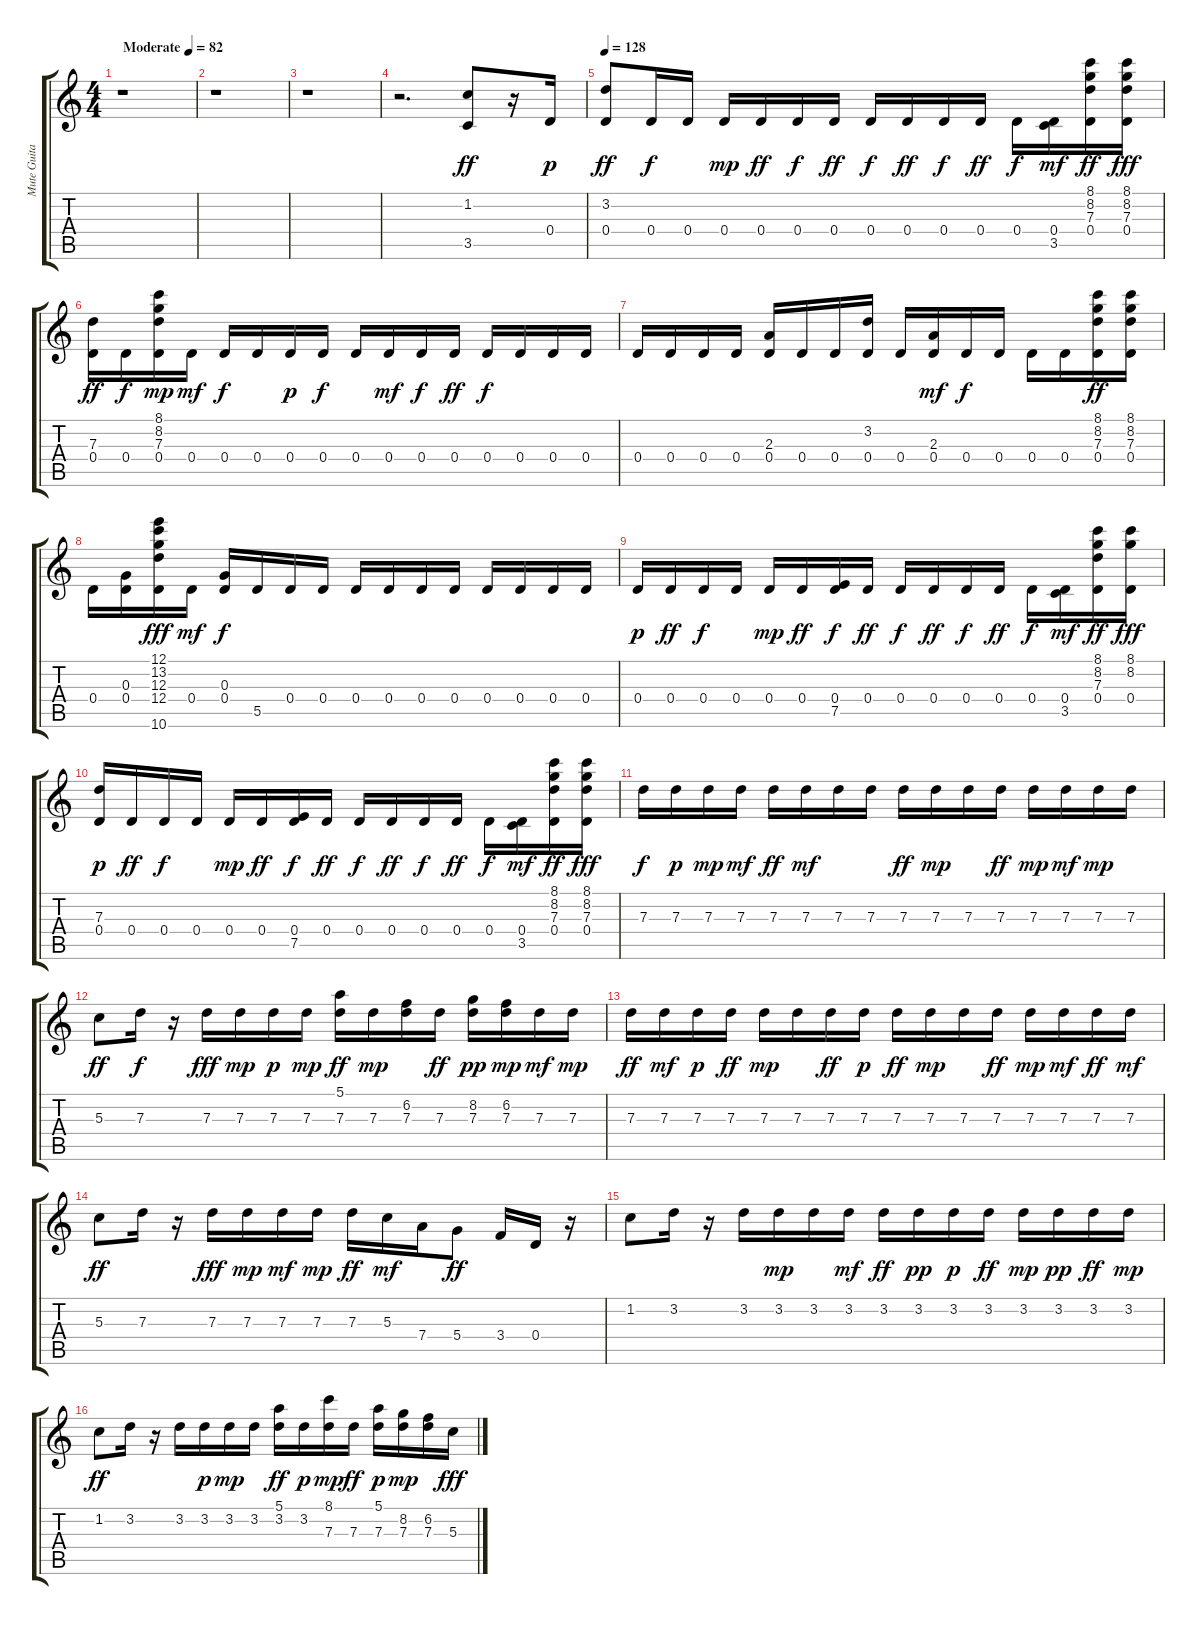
\track ("Mute Guitar | Jamiroquai" "Mute Guita") {instrument electricguitarmuted}
\staff {score tabs}
\tuning (E4 B3 G3 D3 A2 E2) {hide}
\ts (4 4)
\tempo (82 "Moderate")
\clef g2
\ks c
r.1{dy ff instrument electricguitarmuted} |
r.1 |
r.1 |
r.2{d} (1.2 3.5).8 r.16 0.4.16{dy p} |
\tempo 128
(3.2 0.4).8{dy ff} 0.4.16{dy f} 0.4.16 0.4.16{dy mp} 0.4.16{dy ff} 0.4.16{dy f} 0.4.16{dy ff} 0.4.16{dy f} 0.4.16{dy ff} 0.4.16{dy f} 0.4.16{dy ff} 0.4.16{dy f} (0.4 3.5).16{dy mf} (8.1 8.2 7.3 0.4).16{dy ff} (8.1 8.2 7.3 0.4).16{dy fff} |
(7.3 0.4).16{dy ff} 0.4.16{dy f} (8.1 8.2 7.3 0.4).16{dy mp} 0.4.16{dy mf} 0.4.16{dy f} 0.4.16 0.4.16{dy p} 0.4.16{dy f} 0.4.16 0.4.16{dy mf} 0.4.16{dy f} 0.4.16{dy ff} 0.4.16{dy f} 0.4.16 0.4.16 0.4.16 |
0.4.16 0.4.16 0.4.16 0.4.16 (2.3 0.4).16 0.4.16 0.4.16 (3.2 0.4).16 0.4.16 (2.3 0.4).16{dy mf} 0.4.16{dy f} 0.4.16 0.4.16 0.4.16 (8.1 8.2 7.3 0.4).16{dy ff} (8.1 8.2 7.3 0.4).16 |
0.4.16 (0.3 0.4).16 (12.1 13.2 12.3 12.4 10.6).16{dy fff} 0.4.16{dy mf} (0.3 0.4).16{dy f} 5.5.16 0.4.16 0.4.16 0.4.16 0.4.16 0.4.16 0.4.16 0.4.16 0.4.16 0.4.16 0.4.16 |
0.4.16{dy p} 0.4.16{dy ff} 0.4.16{dy f} 0.4.16 0.4.16{dy mp} 0.4.16{dy ff} (0.4 7.5).16{dy f} 0.4.16{dy ff} 0.4.16{dy f} 0.4.16{dy ff} 0.4.16{dy f} 0.4.16{dy ff} 0.4.16{dy f} (0.4 3.5).16{dy mf} (8.1 8.2 7.3 0.4).16{dy ff} (8.1 8.2 0.4).16{dy fff} |
(7.3 0.4).16{dy p} 0.4.16{dy ff} 0.4.16{dy f} 0.4.16 0.4.16{dy mp} 0.4.16{dy ff} (0.4 7.5).16{dy f} 0.4.16{dy ff} 0.4.16{dy f} 0.4.16{dy ff} 0.4.16{dy f} 0.4.16{dy ff} 0.4.16{dy f} (0.4 3.5).16{dy mf} (8.1 8.2 7.3 0.4).16{dy ff} (8.1 8.2 7.3 0.4).16{dy fff} |
7.3.16{dy f} 7.3.16{dy p} 7.3.16{dy mp} 7.3.16{dy mf} 7.3.16{dy ff} 7.3.16{dy mf} 7.3.16 7.3.16 7.3.16{dy ff} 7.3.16{dy mp} 7.3.16 7.3.16{dy ff} 7.3.16{dy mp} 7.3.16{dy mf} 7.3.16{dy mp} 7.3.16 |
5.3.8{dy ff} 7.3.16{dy f} r.16 7.3.16{dy fff} 7.3.16{dy mp} 7.3.16{dy p} 7.3.16{dy mp} (5.1 7.3).16{dy ff} 7.3.16{dy mp} (6.2 7.3).16 7.3.16{dy ff} (8.2 7.3).16{dy pp} (6.2 7.3).16{dy mp} 7.3.16{dy mf} 7.3.16{dy mp} |
7.3.16{dy ff} 7.3.16{dy mf} 7.3.16{dy p} 7.3.16{dy ff} 7.3.16{dy mp} 7.3.16 7.3.16{dy ff} 7.3.16{dy p} 7.3.16{dy ff} 7.3.16{dy mp} 7.3.16 7.3.16{dy ff} 7.3.16{dy mp} 7.3.16{dy mf} 7.3.16{dy ff} 7.3.16{dy mf} |
5.3.8{dy ff} 7.3.16 r.16 7.3.16{dy fff} 7.3.16{dy mp} 7.3.16{dy mf} 7.3.16{dy mp} 7.3.16{dy ff} 5.3.16{dy mf} 7.4.16 5.4.8{dy ff} 3.4.16 0.4.16 r.16 |
1.2.8 3.2.16 r.16 3.2.16 3.2.16{dy mp} 3.2.16 3.2.16{dy mf} 3.2.16{dy ff} 3.2.16{dy pp} 3.2.16{dy p} 3.2.16{dy ff} 3.2.16{dy mp} 3.2.16{dy pp} 3.2.16{dy ff} 3.2.16{dy mp} |
1.2.8{dy ff} 3.2.16 r.16 3.2.16 3.2.16{dy p} 3.2.16{dy mp} 3.2.16 (5.1 3.2).16{dy ff} 3.2.16{dy p} (8.1 7.3).16{dy mp} 7.3.16{dy ff} (5.1 7.3).16{dy p} (8.2 7.3).16{dy mp} (6.2 7.3).16 5.3.16{dy fff}
